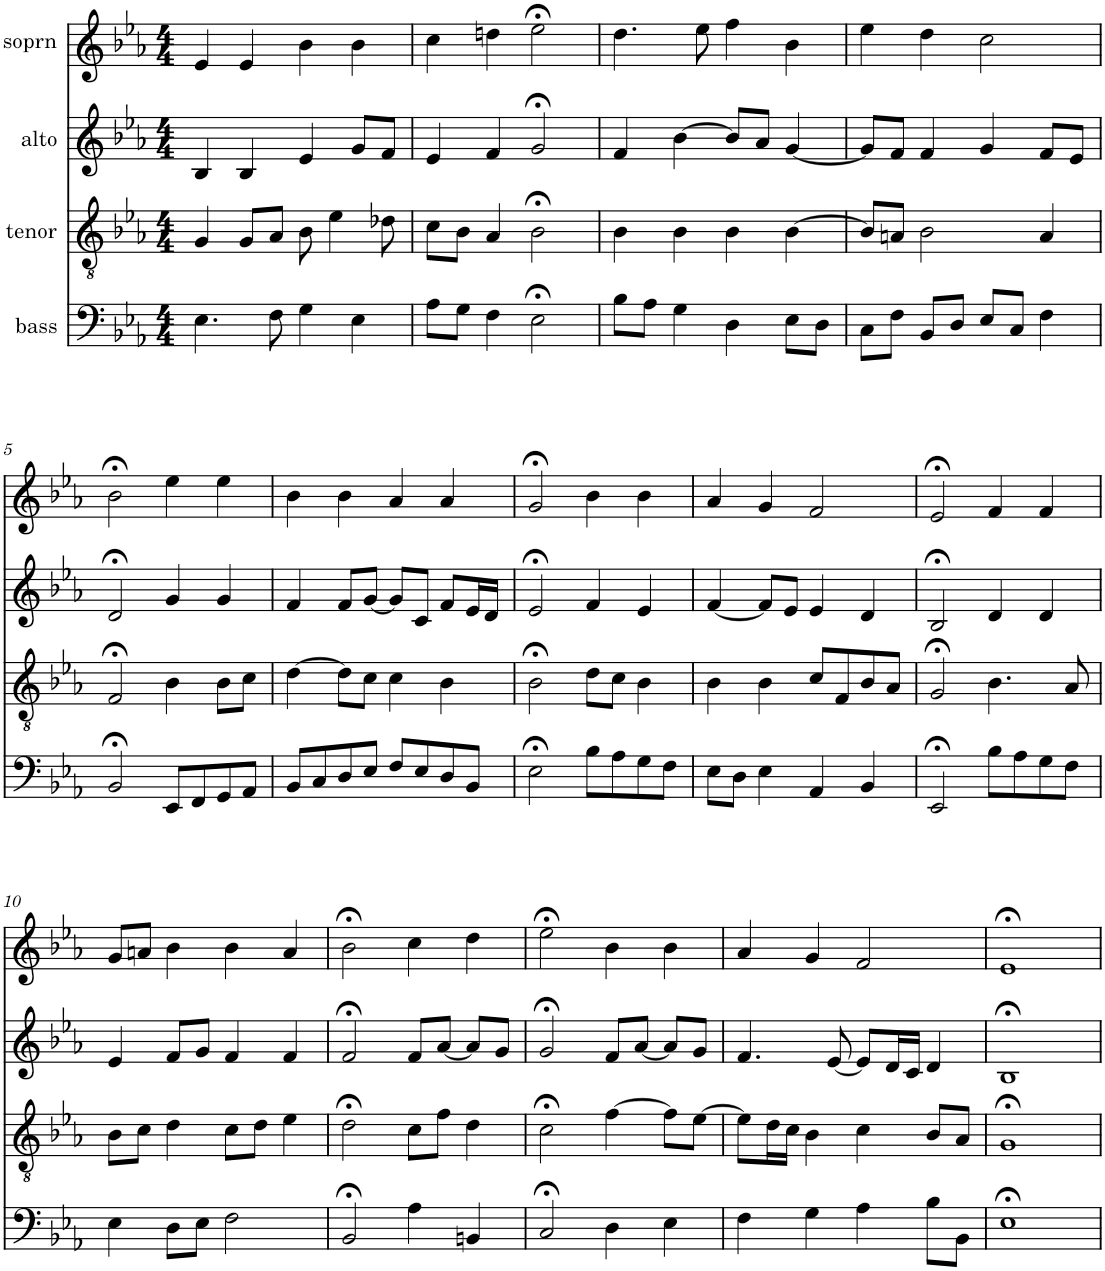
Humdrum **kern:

**kern	**kern	**kern	**kern
*part4	*part3	*part2	*part1
*staff4	*staff3	*staff2	*staff1
*I"bass	*I"tenor	*I"alto	*I"soprn
*clefF4	*clefGv2	*clefG2	*clefG2
*k[b-e-a-]	*k[b-e-a-]	*k[b-e-a-]	*k[b-e-a-]
*E-:	*E-:	*E-:	*E-:
*M4/4	*M4/4	*M4/4	*M4/4
=1	=1	=1	=1
4.E-\	4G/	4B-/	4e-/
.	8G/L	4B-/	4e-/
8F\	8A-/J	.	.
4G\	8B-\	4e-/	4b-\
.	4e-\	.	.
4E-\	.	8g/L	4b-\
.	8d-X\	8f/J	.
=2	=2	=2	=2
8A-\L	8c\L	4e-/	4cc\
8G\J	8B-\J	.	.
4F\	4A-/	4f/	4ddn\
2E-;<\	2B-;<\	2g;</	2ee-;<\
=3	=3	=3	=3
8B-\L	4B-\	4f/	4.dd\
8A-\J	.	.	.
4G\	4B-\	[4b-\	.
.	.	.	8ee-\
4D\	4B-\	8b-/L]	4ff\
.	.	8a-/J	.
8E-\L	[4B-\	[4g/	4b-\
8D\J	.	.	.
=4	=4	=4	=4
8C\L	8B-/L]	8g/L]	4ee-\
8F\J	8An/J	8f/J	.
8BB-/L	2B-\	4f/	4dd\
8D/J	.	.	.
8E-/L	.	4g/	2cc\
8C/J	.	.	.
4F\	4A/	8f/L	.
.	.	8e-/J	.
!!LO:LB:g=z
=5	=5	=5	=5
2BB-;</	2F;</	2d;</	2b-;<\
8EE-/L	4B-\	4g/	4ee-\
8FF/	.	.	.
8GG/	8B-\L	4g/	4ee-\
8AA-/J	8c\J	.	.
=6	=6	=6	=6
8BB-/L	[4d\	4f/	4b-\
8C/	.	.	.
8D/	8d\L]	8f/L	4b-\
8E-/J	8c\J	[8g/J	.
8F/L	4c\	8g/L]	4a-/
8E-/	.	8c/J	.
8D/	4B-\	8f/L	4a-/
8BB-/J	.	16e-/L	.
.	.	16d/JJ	.
=7	=7	=7	=7
2E-;<\	2B-;<\	2e-;</	2g;</
8B-\L	8d\L	4f/	4b-\
8A-\	8c\J	.	.
8G\	4B-\	4e-/	4b-\
8F\J	.	.	.
=8	=8	=8	=8
8E-\L	4B-\	[4f/	4a-/
8D\J	.	.	.
4E-\	4B-\	8f/L]	4g/
.	.	8e-/J	.
4AA-/	8c/L	4e-/	2f/
.	8F/	.	.
4BB-/	8B-/	4d/	.
.	8A-/J	.	.
=9	=9	=9	=9
2EE-;</	2G;</	2B-;</	2e-;</
8B-\L	4.B-\	4d/	4f/
8A-\	.	.	.
8G\	.	4d/	4f/
8F\J	8A-/	.	.
!!LO:LB:g=z
=10	=10	=10	=10
4E-\	8B-\L	4e-/	8g/L
.	8c\J	.	8an/J
8D\L	4d\	8f/L	4b-\
8E-\J	.	8g/J	.
2F\	8c\L	4f/	4b-\
.	8d\J	.	.
.	4e-\	4f/	4a/
=11	=11	=11	=11
2BB-;</	2d;<\	2f;</	2b-;<\
4A-\	8c\L	8f/L	4cc\
.	8f\J	[8a-/J	.
4BBn/	4d\	8a-/L]	4dd\
.	.	8g/J	.
=12	=12	=12	=12
2C;</	2c;<\	2g;</	2ee-;<\
4D\	[4f\	8f/L	4b-\
.	.	[8a-/J	.
4E-\	8f\L]	8a-/L]	4b-\
.	[8e-\J	8g/J	.
=13	=13	=13	=13
4F\	8e-\L]	4.f/	4a-/
.	16d\L	.	.
.	16c\JJ	.	.
4G\	4B-\	.	4g/
.	.	[8e-/	.
4A-\	4c\	8e-/L]	2f/
.	.	16d/L	.
.	.	16c/JJ	.
8B-\L	8B-/L	4d/	.
8BB-\J	8A-/J	.	.
=14	=14	=14	=14
1E-;<	1G;<	1B-;<	1e-;<
=	=	=	=
*-	*-	*-	*-
